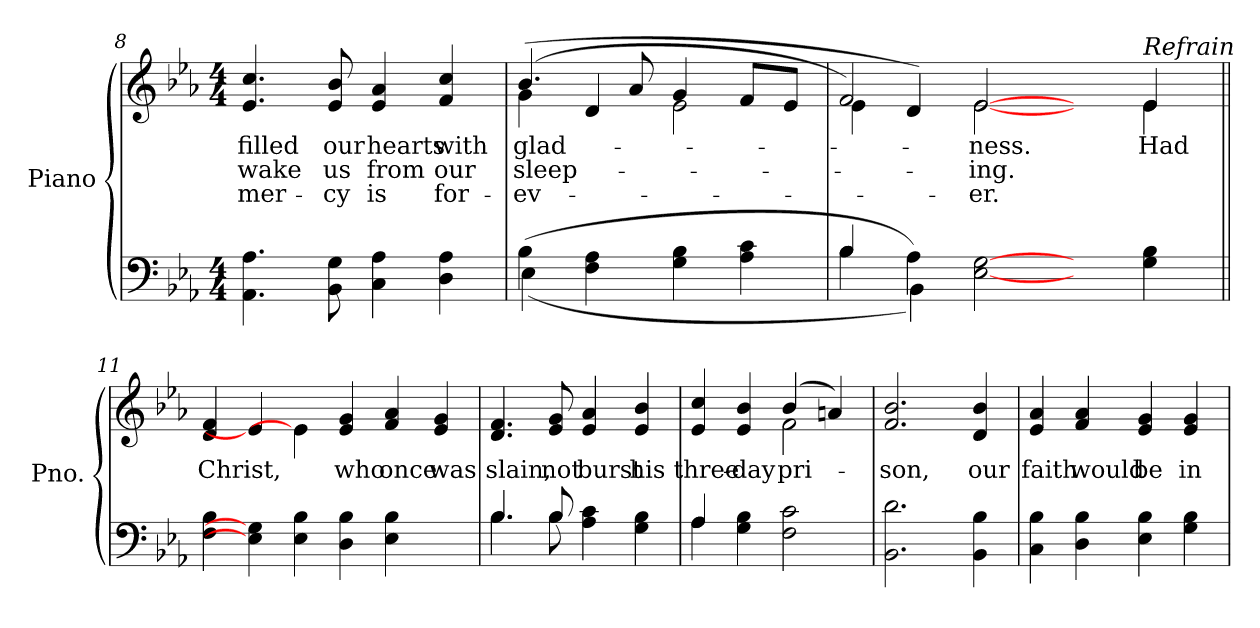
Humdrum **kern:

**kern	**kern	**text	**text	**text
*part2	*part1	*part1	*part1	*part1
*staff2	*staff1	*staff1	*staff1	*staff1
*I"Piano	*I"Piano	*	*	*
*I'Pno.	*I'Pno.	*	*	*
*clefF4	*clefG2	*	*	*
*k[b-e-a-]	*k[b-e-a-]	*	*	*
*E-:	*E-:	*	*	*
*M4/4	*M4/4	*	*	*
=8	=8	=8	=8	=8
!	!	!LO:LY:b:color=#000000	!LO:LY:b:color=#000000	!LO:LY:b:color=#000000
4.AA-i\ 4.A-i	4.e-i/ 4.cci	filled	wake	mer-
!	!	!LO:LY:b:color=#000000	!LO:LY:b:color=#000000	!LO:LY:b:color=#000000
8BB-i\ 8Gi	8e-i/ 8b-i	our	us	-cy
!	!	!LO:LY:b:color=#000000	!LO:LY:b:color=#000000	!LO:LY:b:color=#000000
4Ci\ 4A-i	4e-i/ 4a-i	hearts	from	is
!	!	!LO:LY:b:color=#000000	!LO:LY:b:color=#000000	!LO:LY:b:color=#000000
4Di\ 4A-i	4fi/ 4cci	with	our	for-
=9	=9	=9	=9	=9
*^	*	*	*	*
!	!	!	!LO:LY:b:color=#000000	!LO:LY:b:color=#000000	!LO:LY:b:color=#000000
*	*	*^	*	*	*
(4B-i\	(4E-i\	(4.b-i/	(4gi\	glad-	sleep-	-ev-
4Fi\ 4A-i	4ryy	.	4di/	.	.	.
.	.	8a-i/	.	.	.	.
4Gi\ 4B-i	2ryy	4gi/	2e-i\	.	.	.
4A-i\ 4ci	.	8fi/L	.	.	.	.
.	.	8e-i/J	.	.	.	.
!!LO:LB:g=z	!!
=10	=10	=10	=10	=10	=10	=10
4B-i/	4B-i\	2fi/)	4e-i\	.	.	.
4A-i\)	4BB-i\)	.	4di/)	.	.	.
!	!	!	!	!LO:LY:b:color=#000000	!LO:LY:b:color=#000000	!LO:LY:b:color=#000000
[2E-i\ [2Gi	2ryy	[2e-i/	[2e-i\	-ness.	-ing.	-er.
4ryy	2ryy	4ryy	4ryy	.	.	.
!	!	!LO:TX:a:i:t=Refrain	!	!	!	!
!	!	!	!	!LO:LY:b:color=#000000	!	!
4Gi\ 4B-i	.	4e-i/	4e-i\	Had	.	.
*v	*v	*	*	*	*	*
*	*v	*v	*	*	*
=11||	=11||	=11||	=11||	=11||
*	*^	*	*	*
!	!	!	!LO:LY:b:color=#000000	!	!
*	*v	*v	*	*	*
4Fi\ 4B-i	4di/ 4fi	Christ,	.	.
4E-i\] 4Gi]	4e-i/]	.	.	.
4E-i\ 4B-i	4e-i\]	.	.	.
!	!	!LO:LY:b:color=#000000	!	!
4Di\ 4B-i	4e-i/ 4gi	who	.	.
!	!	!LO:LY:b:color=#000000	!	!
4E-i\ 4B-i	4fi/ 4a-i	once	.	.
!	!	!LO:LY:b:color=#000000	!	!
4ryy	4e-i/ 4gi	was	.	.
=12	=12	=12	=12	=12
*^	*	*	*	*
!	!	!	!LO:LY:b:color=#000000	!	!
4.B-i/	4.B-i\	4.di/ 4.fi	slain,	.	.
!	!	!	!LO:LY:b:color=#000000	!	!
8B-i/	8B-i\	8e-i/ 8gi	not	.	.
!	!	!	!LO:LY:b:color=#000000	!	!
4A-i\ 4ci	2ryy	4e-i/ 4a-i	burst	.	.
!	!	!	!LO:LY:b:color=#000000	!	!
4Gi\ 4B-i	.	4e-i/ 4b-i	his	.	.
!!LO:LB:g=z
=13	=13	=13	=13	=13	=13
!	!	!	!LO:LY:b:color=#000000	!	!
*	*	*^	*	*	*
4A-i/	4A-i\	4e-i/ 4cci	2ryy	three-	.	.
!	!	!	!	!LO:LY:b:color=#000000	!	!
4Gi\ 4B-i	2.ryy	4e-i/ 4b-i	.	-day	.	.
!	!	!	!	!LO:LY:b:color=#000000	!	!
2Fi\ 2ci	.	(4b-i/	2fi\	pri-	.	.
.	.	4ani/)	.	.	.	.
*v	*v	*	*	*	*	*
*	*v	*v	*	*	*
=14	=14	=14	=14	=14
!	!	!LO:LY:b:color=#000000	!	!
2.BB-i\ 2.di	2.fi/ 2.b-i	-son,	.	.
!	!	!LO:LY:b:color=#000000	!	!
4BB-i\ 4B-i	4di/ 4b-i	our	.	.
=15	=15	=15	=15	=15
!	!	!LO:LY:b:color=#000000	!	!
4Ci\ 4B-i	4e-i/ 4a-i	faith	.	.
!	!	!LO:LY:b:color=#000000	!	!
4Di\ 4B-i	4fi/ 4a-i	would	.	.
!	!	!LO:LY:b:color=#000000	!	!
4E-i\ 4B-i	4e-i/ 4gi	be	.	.
!	!	!LO:LY:b:color=#000000	!	!
4Gi\ 4B-i	4e-i/ 4gi	in	.	.
=	=	=	=	=
*-	*-	*-	*-	*-
